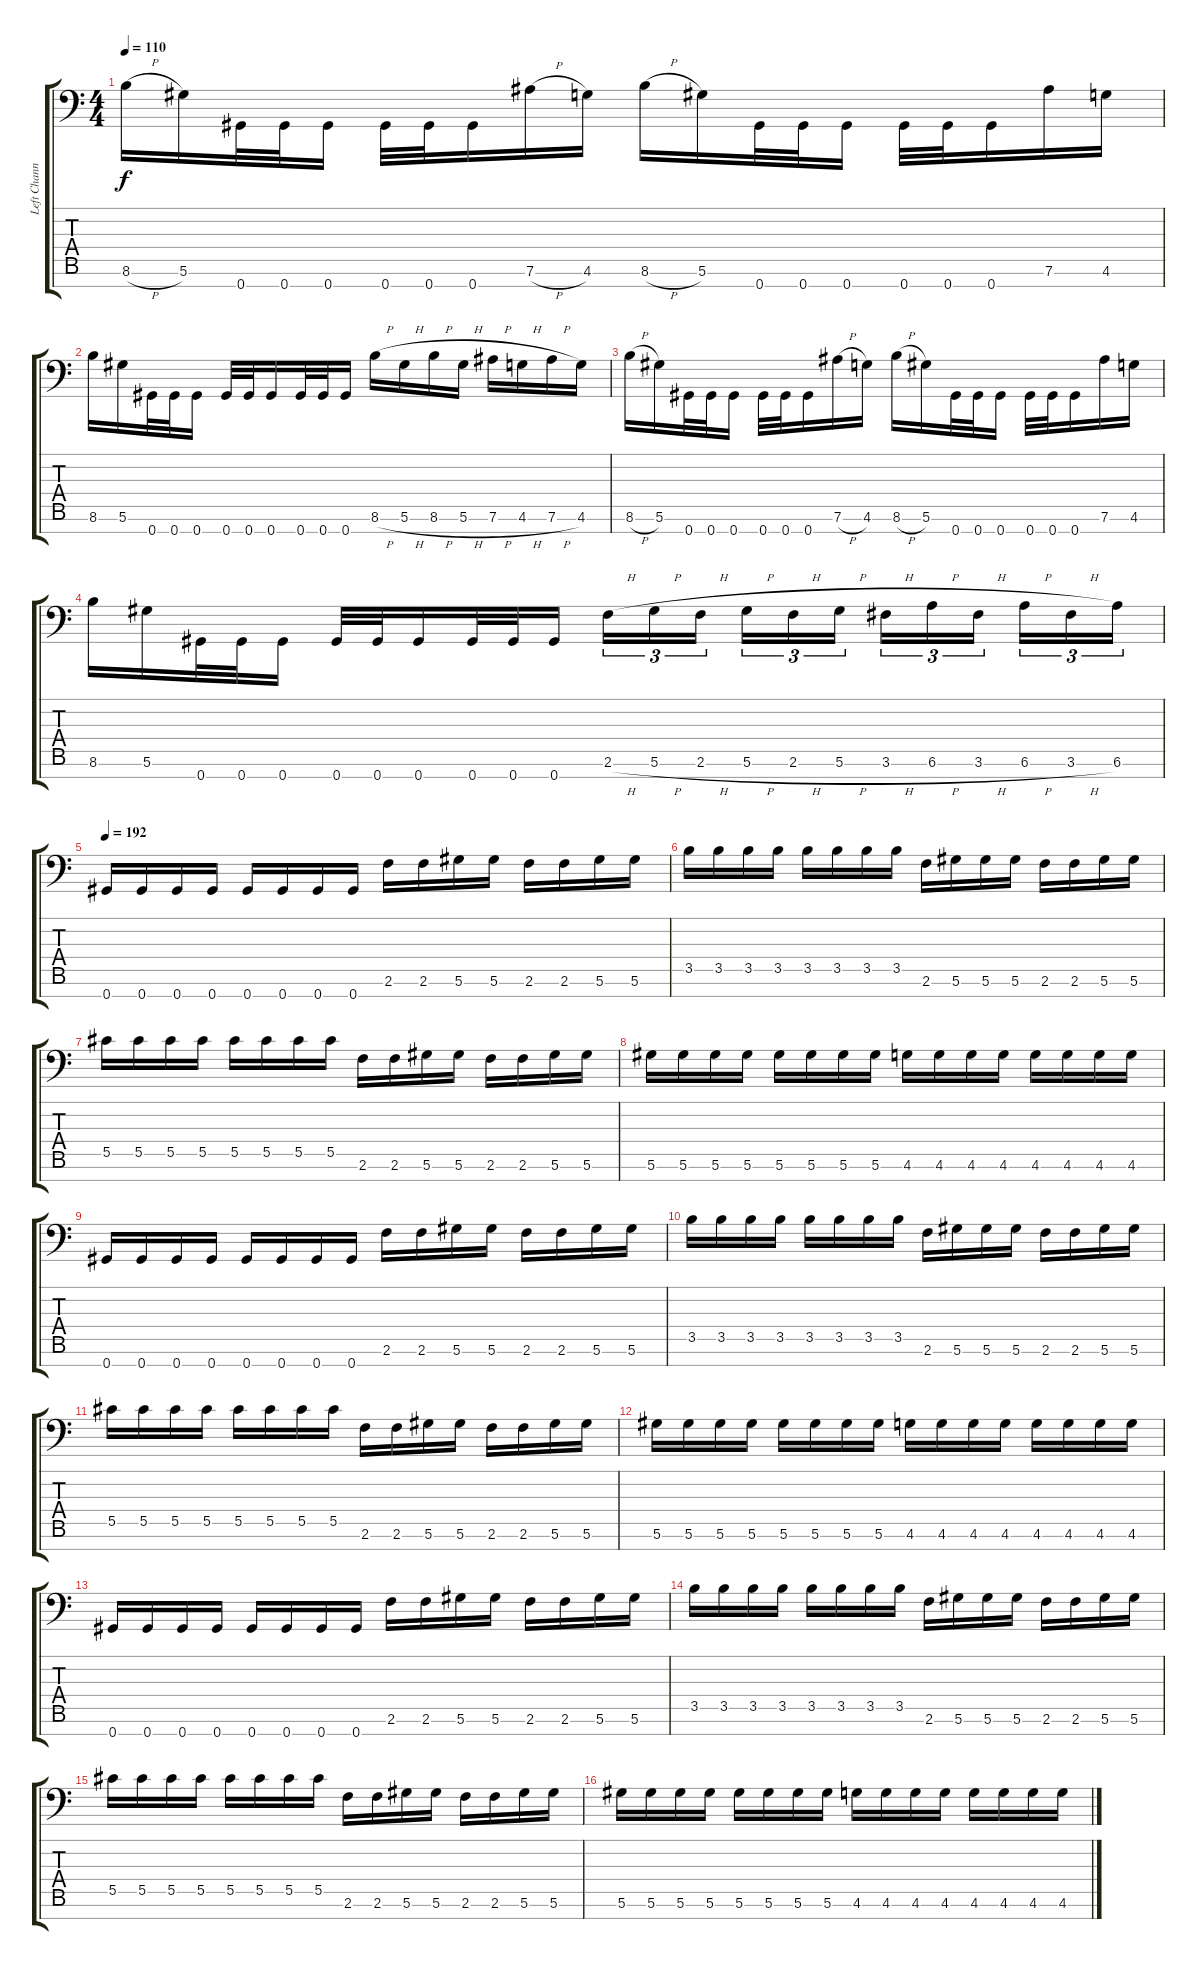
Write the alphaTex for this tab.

\track ("Left Channel" "Left Chann") {instrument distortionguitar}
\staff {score tabs}
\tuning (Eb4 Bb3 Gb3 Db3 Ab2 Eb2 Ab1) {hide}
\ts (4 4)
\tempo 110
\clef f4
\ks c
8.6{h}.16{dy f} 5.6.16 0.7.32 0.7.32 0.7.16 0.7.32 0.7.32 0.7.16 7.6{h}.16 4.6.16 8.6{h}.16 5.6.16 0.7.32 0.7.32 0.7.16 0.7.32 0.7.32 0.7.16 7.6.16 4.6.16 |
8.6.16 5.6.16 0.7.32 0.7.32 0.7.16 0.7.32 0.7.32 0.7.16 0.7.32 0.7.32 0.7.16 8.6{h}.16 5.6{h}.16 8.6{h}.16 5.6{h}.16 7.6{h}.16 4.6{h}.16 7.6{h}.16 4.6.16 |
8.6{h}.16 5.6.16 0.7.32 0.7.32 0.7.16 0.7.32 0.7.32 0.7.16 7.6{h}.16 4.6.16 8.6{h}.16 5.6.16 0.7.32 0.7.32 0.7.16 0.7.32 0.7.32 0.7.16 7.6.16 4.6.16 |
8.6.16 5.6.16 0.7.32 0.7.32 0.7.16 0.7.32 0.7.32 0.7.16 0.7.32 0.7.32 0.7.16 2.6{h}.16{tu (3 2)} 5.6{h}.16{tu (3 2)} 2.6{h}.16{tu (3 2) beam splitsecondary} 5.6{h}.16{tu (3 2)} 2.6{h}.16{tu (3 2)} 5.6{h}.16{tu (3 2)} 3.6{h}.16{tu (3 2)} 6.6{h}.16{tu (3 2)} 3.6{h}.16{tu (3 2) beam splitsecondary} 6.6{h}.16{tu (3 2)} 3.6{h}.16{tu (3 2)} 6.6.16{tu (3 2)} |
\tempo 192
0.7.16 0.7.16 0.7.16 0.7.16 0.7.16 0.7.16 0.7.16 0.7.16 2.6.16 2.6.16 5.6.16 5.6.16 2.6.16 2.6.16 5.6.16 5.6.16 |
3.5.16 3.5.16 3.5.16 3.5.16 3.5.16 3.5.16 3.5.16 3.5.16 2.6.16 5.6.16 5.6.16 5.6.16 2.6.16 2.6.16 5.6.16 5.6.16 |
5.5.16 5.5.16 5.5.16 5.5.16 5.5.16 5.5.16 5.5.16 5.5.16 2.6.16 2.6.16 5.6.16 5.6.16 2.6.16 2.6.16 5.6.16 5.6.16 |
5.6.16 5.6.16 5.6.16 5.6.16 5.6.16 5.6.16 5.6.16 5.6.16 4.6.16 4.6.16 4.6.16 4.6.16 4.6.16 4.6.16 4.6.16 4.6.16 |
0.7.16 0.7.16 0.7.16 0.7.16 0.7.16 0.7.16 0.7.16 0.7.16 2.6.16 2.6.16 5.6.16 5.6.16 2.6.16 2.6.16 5.6.16 5.6.16 |
3.5.16 3.5.16 3.5.16 3.5.16 3.5.16 3.5.16 3.5.16 3.5.16 2.6.16 5.6.16 5.6.16 5.6.16 2.6.16 2.6.16 5.6.16 5.6.16 |
5.5.16 5.5.16 5.5.16 5.5.16 5.5.16 5.5.16 5.5.16 5.5.16 2.6.16 2.6.16 5.6.16 5.6.16 2.6.16 2.6.16 5.6.16 5.6.16 |
5.6.16 5.6.16 5.6.16 5.6.16 5.6.16 5.6.16 5.6.16 5.6.16 4.6.16 4.6.16 4.6.16 4.6.16 4.6.16 4.6.16 4.6.16 4.6.16 |
0.7.16 0.7.16 0.7.16 0.7.16 0.7.16 0.7.16 0.7.16 0.7.16 2.6.16 2.6.16 5.6.16 5.6.16 2.6.16 2.6.16 5.6.16 5.6.16 |
3.5.16 3.5.16 3.5.16 3.5.16 3.5.16 3.5.16 3.5.16 3.5.16 2.6.16 5.6.16 5.6.16 5.6.16 2.6.16 2.6.16 5.6.16 5.6.16 |
5.5.16 5.5.16 5.5.16 5.5.16 5.5.16 5.5.16 5.5.16 5.5.16 2.6.16 2.6.16 5.6.16 5.6.16 2.6.16 2.6.16 5.6.16 5.6.16 |
5.6.16 5.6.16 5.6.16 5.6.16 5.6.16 5.6.16 5.6.16 5.6.16 4.6.16 4.6.16 4.6.16 4.6.16 4.6.16 4.6.16 4.6.16 4.6.16
